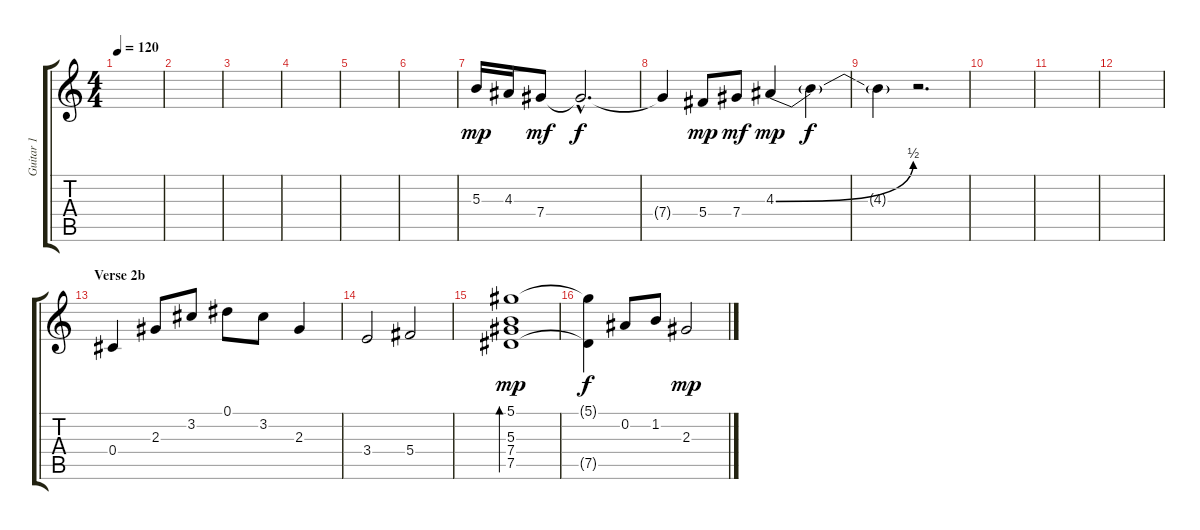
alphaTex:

\track ("Guitar 1" "Guitar 1") {instrument distortionguitar}
\staff {score tabs}
\tuning (Eb4 Bb3 Gb3 Db3 Ab2 Eb2) {hide}
\ts (4 4)
\tempo 120
\clef g2
\ks c
|
|
|
|
|
|
5.3.16{dy mp} 4.3.16 7.4.8{dy mf} 7.4{hac t}.2{d dy f} |
7.4{t}.4 5.4.8{dy mp} 7.4.8{dy mf} 4.3{be (bend 0 0 60 2)}.4{dy mp} 4.3{t}.4{dy f} |
4.3{t}.4 r.2{d} |
|
|
|
\section ("" "Verse 2b")
0.4.4 2.3.8 3.2.8 0.1.8 3.2.8 2.3.4 |
3.4.2 5.4.2 |
(5.1 5.3 7.4 7.5).1{bd 60 dy mp} |
(5.1{t} 7.5{t}).4{dy f} 0.2.8 1.2.8 2.3.2{dy mp}
